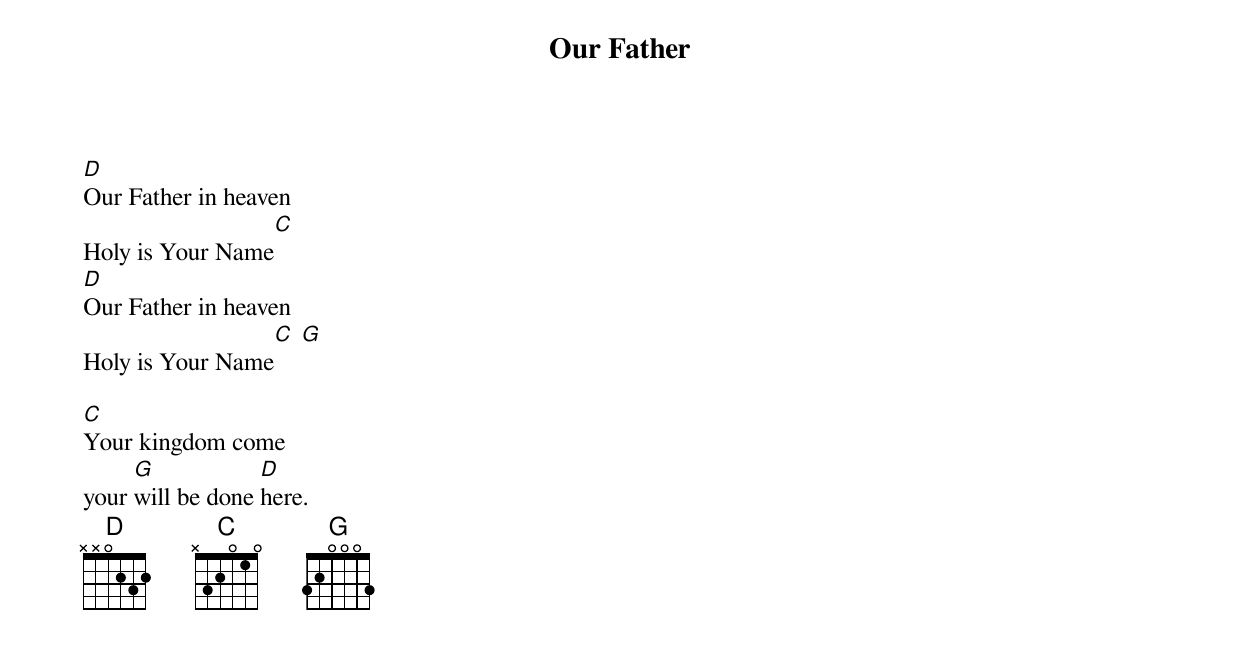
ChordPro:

{Title: Our Father}

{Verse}
[D]Our Father in heaven
Holy is Your Name[C]
[D]Our Father in heaven
Holy is Your Name[C] [G]

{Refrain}
[C]Your kingdom come
your [G]will be done [D]here.
